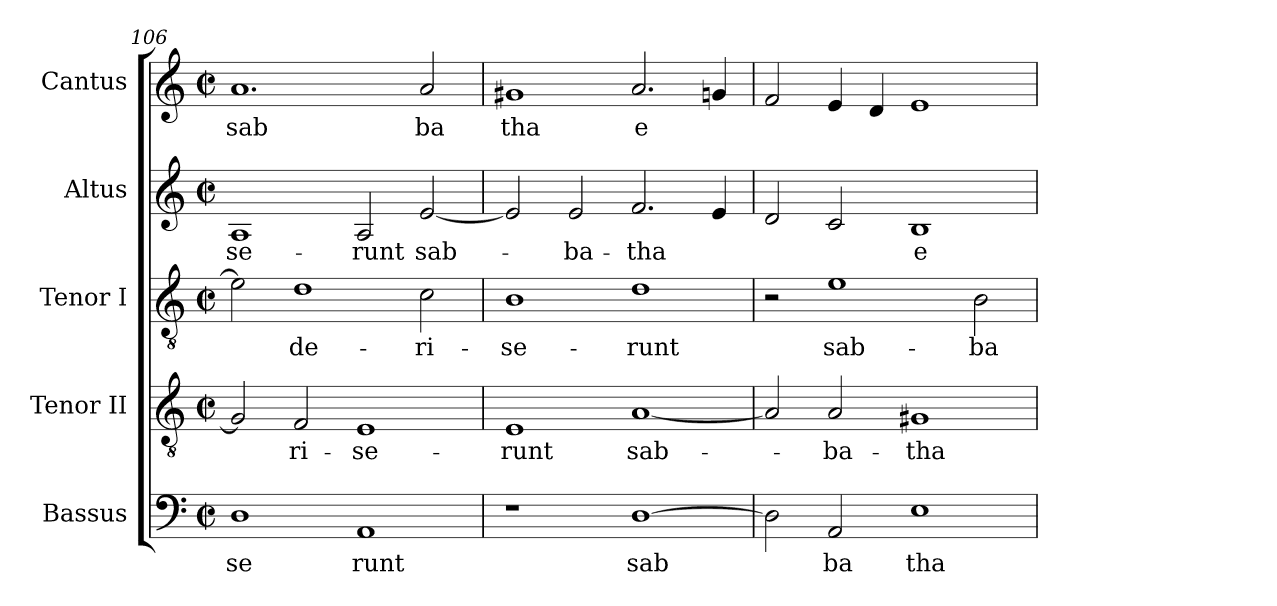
**kern	**text	**kern	**text	**kern	**text	**kern	**text	**kern	**text
*part5	*part5	*part4	*part4	*part3	*part3	*part2	*part2	*part1	*part1
*staff5	*staff5	*staff4	*staff4	*staff3	*staff3	*staff2	*staff2	*staff1	*staff1
*I"Bassus	*	*I"Tenor II	*	*I"Tenor I	*	*I"Altus	*	*I"Cantus	*
*clefF4	*	*clefGv2	*	*clefGv2	*	*clefG2	*	*clefG2	*
*	*	*	*	*k[]	*	*	*	*	*
*	*	*	*	*C:	*	*	*	*	*
*M2/2	*	*M2/2	*	*M2/2	*	*M2/2	*	*M2/2	*
*met(c|)	*	*met(c|)	*	*met(c|)	*	*met(c|)	*	*met(c|)	*
=106	=106	=106	=106	=106	=106	=106	=106	=106	=106
!	!LO:LY:b:cj	!	!	!	!	!	!LO:LY:b:cj	!	!LO:LY:b:cj
1D	se	2G/]	.	2e\]	.	1A	-se-	1.a	sab
!	!	!	!LO:LY:b:cj	!	!LO:LY:b:cj	!	!	!	!
.	.	2F/	-ri-	1d	de-	.	.	.	.
!	!LO:LY:b:cj	!	!LO:LY:b:cj	!	!	!	!LO:LY:b:cj	!	!
1AA	runt	1E	-se-	.	.	2A/	-runt	.	.
!	!	!	!	!	!LO:LY:b:cj	!	!LO:LY:b	!	!LO:LY:b:cj
.	.	.	.	2c\	-ri-	[<2e/	sab-	2a/	ba
=107	=107	=107	=107	=107	=107	=107	=107	=107	=107
!	!	!	!LO:LY:b:cj	!	!LO:LY:b:cj	!	!	!	!LO:LY:b:cj
1r	.	1E	-runt	1B	-se-	2e/]	.	1g#X	tha
!	!	!	!	!	!	!	!LO:LY:b:cj	!	!
.	.	.	.	.	.	2e/	-ba-	.	.
!	!LO:LY:b:cj	!	!LO:LY:b:cj	!	!LO:LY:b:cj	!	!LO:LY:b	!	!LO:LY:b:cj
[>1D	sab	[<1A	sab-	1d	-runt	2.f/	-tha	2.a/	e
.	.	.	.	.	.	4e/	.	4gn/	.
=108	=108	=108	=108	=108	=108	=108	=108	=108	=108
2D\]	.	2A/]	.	2r	.	2d/	.	2f/	.
!	!LO:LY:b:cj	!	!LO:LY:b:cj	!	!LO:LY:b:cj	!	!	!	!
2AA/	ba	2A/	-ba-	1e	sab-	2c/	.	4e/	.
.	.	.	.	.	.	.	.	4d/	.
!	!LO:LY:b:cj	!	!LO:LY:b:cj	!	!	!	!LO:LY:b:cj	!	!
1E	tha	1G#X	-tha	.	.	1B	e-	1e	.
!	!	!	!	!	!LO:LY:b:cj	!	!	!	!
.	.	.	.	2B\	-ba-	.	.	.	.
=	=	=	=	=	=	=	=	=	=
*-	*-	*-	*-	*-	*-	*-	*-	*-	*-
